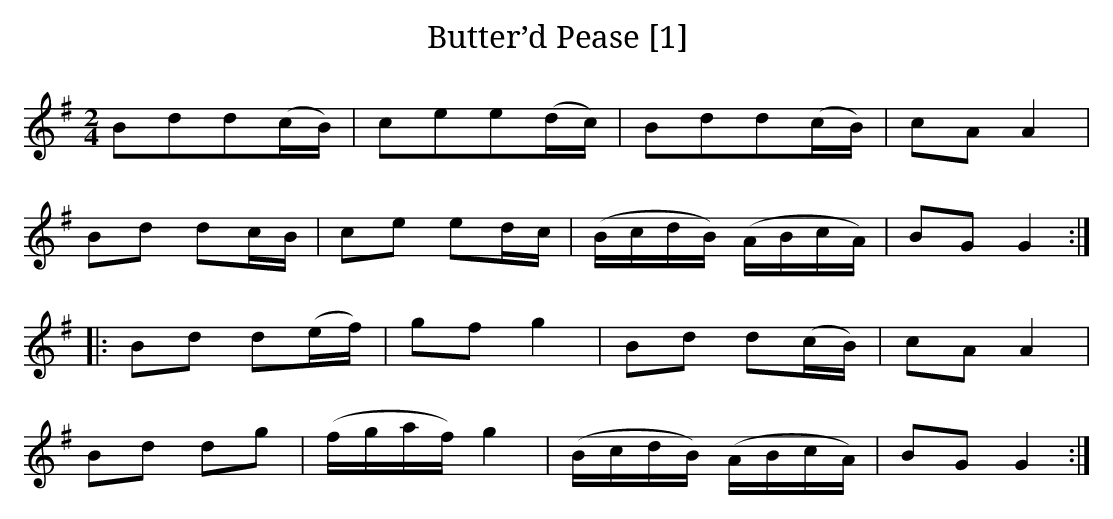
X:1
T:Butter’d Pease [1]
M:2/4
L:1/8
K:G
Bdd(c/B/)|cee(d/c/)|Bdd(c/B/)|cA A2|
Bd dc/B/|ce ed/c/|(B/c/d/B/) (A/B/c/A/)|BG G2:|
|:Bd d(e/f/)|gf g2|Bd d(c/B/)|cA A2|
Bd dg|(f/g/a/f/) g2|(B/c/d/B/) (A/B/c/A/)|BG G2:|]
